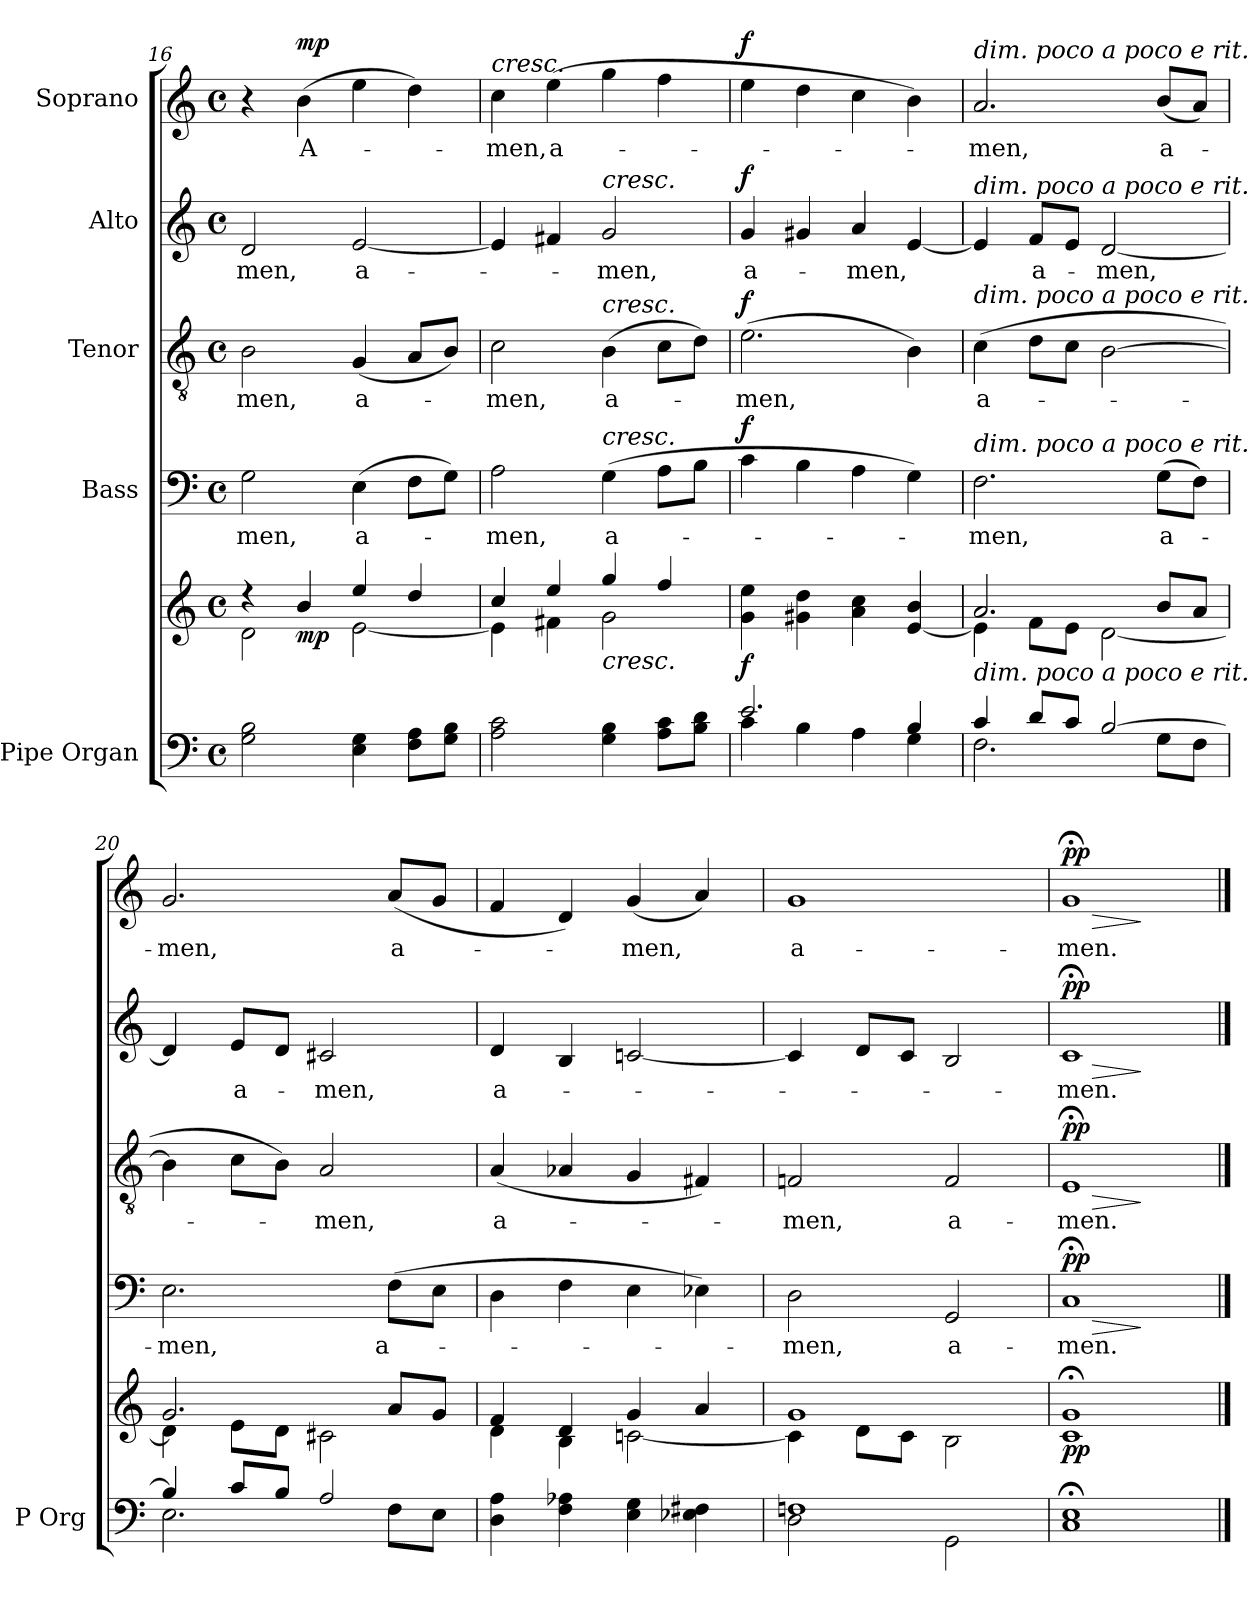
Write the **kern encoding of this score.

**kern	**kern	**dynam	**kern	**text	**dynam	**kern	**text	**dynam	**kern	**text	**dynam	**kern	**text	**dynam
*part5	*part5	*part5	*part4	*part4	*part4	*part3	*part3	*part3	*part2	*part2	*part2	*part1	*part1	*part1
*staff6	*staff5	*staff5/6	*staff4	*staff4	*staff4	*staff3	*staff3	*staff3	*staff2	*staff2	*staff2	*staff1	*staff1	*staff1
*I"Pipe Organ	*	*	*I"Bass	*	*	*I"Tenor	*	*	*I"Alto	*	*	*I"Soprano	*	*
*I'P Org	*	*	*	*	*	*	*	*	*	*	*	*	*	*
!!LO:LB:g=z
*clefF4	*clefG2	*	*clefF4	*	*	*clefGv2	*	*	*clefG2	*	*	*clefG2	*	*
*k[]	*k[]	*	*k[]	*	*	*k[]	*	*	*k[]	*	*	*k[]	*	*
*M4/4	*M4/4	*	*M4/4	*	*	*M4/4	*	*	*M4/4	*	*	*M4/4	*	*
*met(c)	*met(c)	*	*met(c)	*	*	*met(c)	*	*	*met(c)	*	*	*met(c)	*	*
=16	=16	=16	=16	=16	=16	=16	=16	=16	=16	=16	=16	=16	=16	=16
*	*^	*	*	*	*	*	*	*	*	*	*	*	*	*
!	!	!	!	!	!LO:LY:b	!	!	!LO:LY:b	!	!	!LO:LY:b	!	!	!	!
2G\ 2B\	4r	2d\	.	2G\	-men,	.	2B\	-men,	.	2d/	-men,	.	4r	.	.
!	!	!	!LO:DY:b	!	!	!	!	!	!	!	!	!	!	!LO:LY:b	!LO:DY:a
.	4b/	.	mp	.	.	.	.	.	.	.	.	.	(>4b\	A-	mp
!	!	!	!	!	!LO:LY:b	!	!	!LO:LY:b	!	!	!LO:LY:b	!	!	!	!
4E\ 4G\	4ee/	[2e\	.	(>4E\	a-	.	(<4G/	a-	.	[2e/	a-	.	4ee\	.	.
8F\ 8A\L	4dd/	.	.	8F\L	.	.	8A/L	.	.	.	.	.	4dd\)	.	.
8G\ 8B\J	.	.	.	8G\J)	.	.	8B/J)	.	.	.	.	.	.	.	.
=17	=17	=17	=17	=17	=17	=17	=17	=17	=17	=17	=17	=17	=17	=17	=17
!	!	!	!	!	!	!	!	!	!	!	!	!	!LO:TX:a:i:t=cresc.	!	!
!	!	!	!	!	!LO:LY:b	!	!	!LO:LY:b	!	!	!	!	!	!LO:LY:b	!
2A\ 2c\	4cc/	4e\]	.	2A\	-men,	.	2c\	-men,	.	4e/]	.	.	4cc\	-men,	.
!	!	!	!	!	!	!	!	!	!	!	!	!	!	!LO:LY:b	!
.	4ee/	4f#X\	.	.	.	.	.	.	.	4f#X/	.	.	(>4ee\	a-	.
!	!	!	!	!	!	!	!	!	!	!LO:TX:a:i:t=cresc.	!	!	!	!	!
!	!	!	!	!	!	!	!LO:TX:a:i:t=cresc.	!	!	!	!	!	!	!	!
!	!	!	!	!LO:TX:a:i:t=cresc.	!	!	!	!	!	!	!	!	!	!	!
!	!LO:TX:b:i:t=cresc.	!	!	!	!	!	!	!	!	!	!	!	!	!	!
!	!	!	!	!	!LO:LY:b	!	!	!LO:LY:b	!	!	!LO:LY:b	!	!	!	!
4G\ 4B\	4gg/	2g\	.	(>4G\	a-	.	(>4B\	a-	.	2g/	-men,	.	4gg\	.	.
8A\ 8c\L	4ff/	.	.	8A\L	.	.	8c\L	.	.	.	.	.	4ff\	.	.
8B\ 8d\J	.	.	.	8B\J	.	.	8d\J)	.	.	.	.	.	.	.	.
*	*v	*v	*	*	*	*	*	*	*	*	*	*	*	*	*
=18	=18	=18	=18	=18	=18	=18	=18	=18	=18	=18	=18	=18	=18	=18
*^	*	*	*	*	*	*	*	*	*	*	*	*	*	*
!	!	!	!LO:DY:b	!	!	!LO:DY:a	!	!LO:LY:b	!LO:DY:a	!	!LO:LY:b	!LO:DY:a	!	!	!LO:DY:a
2.e/	4c\	4g\ 4ee\	f	4c\	.	f	(>2.e\	-men,	f	4g/	a-	f	4ee\	.	f
.	4B\	4g#X\ 4dd\	.	4B\	.	.	.	.	.	4g#X/	.	.	4dd\	.	.
!	!	!	!	!	!	!	!	!	!	!	!LO:LY:b	!	!	!	!
.	4A\	4a\ 4cc\	.	4A\	.	.	.	.	.	4a/	-men,	.	4cc\	.	.
4B/	4G\	[4e/ 4b/	.	4G\)	.	.	4B\)	.	.	[4e/	.	.	4b\)	.	.
=19	=19	=19	=19	=19	=19	=19	=19	=19	=19	=19	=19	=19	=19	=19	=19
*	*	*^	*	*	*	*	*	*	*	*	*	*	*	*	*
!	!	!	!	!	!	!	!	!	!	!	!	!	!	!LO:TX:a:i:t=dim. poco a poco e rit.	!	!
!	!	!	!	!	!	!	!	!	!	!	!LO:TX:a:i:t=dim. poco a poco e rit.	!	!	!	!	!
!	!	!	!	!	!	!	!	!LO:TX:a:i:t=dim. poco a poco e rit.	!	!	!	!	!	!	!	!
!	!	!	!	!	!LO:TX:a:i:t=dim. poco a poco e rit.	!	!	!	!	!	!	!	!	!	!	!
!	!	!LO:TX:b:i:t=dim. poco a poco e rit.	!	!	!	!	!	!	!	!	!	!	!	!	!	!
!	!	!	!	!	!	!LO:LY:b	!	!	!LO:LY:b	!	!	!	!	!	!LO:LY:b	!
4c/	2.F\	2.a/	4e\]	.	2.F\	-men,	.	(>4c\	a-	.	4e/]	.	.	2.a/	-men,	.
!	!	!	!	!	!	!	!	!	!	!	!	!LO:LY:b	!	!	!	!
8d/L	.	.	8f\L	.	.	.	.	8d\L	.	.	8f/L	a-	.	.	.	.
8c/J	.	.	8e\J	.	.	.	.	8c\J	.	.	8e/J	.	.	.	.	.
!	!	!	!	!	!	!	!	!	!	!	!	!LO:LY:b	!	!	!	!
[2B/	.	.	[2d\	.	.	.	.	[2B\	.	.	[2d/	-men,	.	.	.	.
!	!	!	!	!	!	!LO:LY:b	!	!	!	!	!	!	!	!	!LO:LY:b	!
.	8G\L	8b/L	.	.	(>8G\L	a-	.	.	.	.	.	.	.	(<8b/L	a-	.
.	8F\J	8a/J	.	.	8F\J)	.	.	.	.	.	.	.	.	8a/J)	.	.
=20	=20	=20	=20	=20	=20	=20	=20	=20	=20	=20	=20	=20	=20	=20	=20	=20
!	!	!	!	!	!	!LO:LY:b	!	!	!	!	!	!	!	!	!LO:LY:b	!
4B/]	2.E\	2.g/	4d\]	.	2.E\	-men,	.	4B\]	.	.	4d/]	.	.	2.g/	-men,	.
!	!	!	!	!	!	!	!	!	!	!	!	!LO:LY:b	!	!	!	!
8c/L	.	.	8e\L	.	.	.	.	8c\L	.	.	8e/L	a-	.	.	.	.
8B/J	.	.	8d\J	.	.	.	.	8B\J)	.	.	8d/J	.	.	.	.	.
!	!	!	!	!	!	!	!	!	!LO:LY:b	!	!	!LO:LY:b	!	!	!	!
2A/	.	.	2c#X\	.	.	.	.	2A/	-men,	.	2c#X/	-men,	.	.	.	.
!	!	!	!	!	!	!LO:LY:b	!	!	!	!	!	!	!	!	!LO:LY:b	!
.	8F\L	8a/L	.	.	(>8F\L	a-	.	.	.	.	.	.	.	(<8a/L	a-	.
.	8E\J	8g/J	.	.	8E\J	.	.	.	.	.	.	.	.	8g/J	.	.
=21	=21	=21	=21	=21	=21	=21	=21	=21	=21	=21	=21	=21	=21	=21	=21	=21
!	!	!	!	!	!	!	!	!	!LO:LY:b	!	!	!LO:LY:b	!	!	!	!
*v	*v	*	*	*	*	*	*	*	*	*	*	*	*	*	*	*
4D\ 4A\	4f/	4d\	.	4D\	.	.	(<4A/	a-	.	4d/	a-	.	4f/	.	.
4F\ 4A-X\	4d/	4B\	.	4F\	.	.	4A-X/	.	.	4B/	.	.	4d/)	.	.
!	!	!	!	!	!	!	!	!	!	!	!	!	!	!LO:LY:b	!
4E\ 4G\	4g/	[2cn\	.	4E\	.	.	4G/	.	.	[2cn/	.	.	(<4g/	-men,	.
4E-X\ 4F#X\	4a/	.	.	4E-X\)	.	.	4F#X/)	.	.	.	.	.	4a/)	.	.
=22	=22	=22	=22	=22	=22	=22	=22	=22	=22	=22	=22	=22	=22	=22	=22
*^	*	*	*	*	*	*	*	*	*	*	*	*	*	*	*
!	!	!	!	!	!	!LO:LY:b	!	!	!LO:LY:b	!	!	!	!	!	!LO:LY:b	!
1Fn	2D\	1g	4c\]	.	2D\	-men,	.	2Fn/	-men,	.	4c/]	.	.	1g	a-	.
.	.	.	8d\L	.	.	.	.	.	.	.	8d/L	.	.	.	.	.
.	.	.	8c\J	.	.	.	.	.	.	.	8c/J	.	.	.	.	.
!	!	!	!	!	!	!LO:LY:b	!	!	!LO:LY:b	!	!	!	!	!	!	!
.	2GG\	.	2B\	.	2GG/	a-	.	2F/	a-	.	2B/	.	.	.	.	.
=23	=23	=23	=23	=23	=23	=23	=23	=23	=23	=23	=23	=23	=23	=23	=23	=23
!	!	!	!	!LO:DY:b	!	!LO:LY:b	!LO:HP:b	!	!LO:LY:b	!LO:HP:b	!	!LO:LY:b	!LO:HP:b	!	!LO:LY:b	!LO:HP:b
!	!	!	!	!	!	!	!LO:DY:n=1:a	!	!	!LO:DY:n=1:a	!	!	!LO:DY:n=1:a	!	!	!LO:DY:n=1:a
1E;<	1C	1g;<	1c	pp	1C;<	-men.	> pp	1E;<	-men.	> pp	1c;<	-men.	> pp	1g;<	-men.	> pp
*v	*v	*	*	*	*	*	*	*	*	*	*	*	*	*	*	*
*	*v	*v	*	*	*	*	*	*	*	*	*	*	*	*	*
.	.	.	.	.	]	.	.	]	.	.	]	.	.	]
==	==	==	==	==	==	==	==	==	==	==	==	==	==	==
*-	*-	*-	*-	*-	*-	*-	*-	*-	*-	*-	*-	*-	*-	*-
